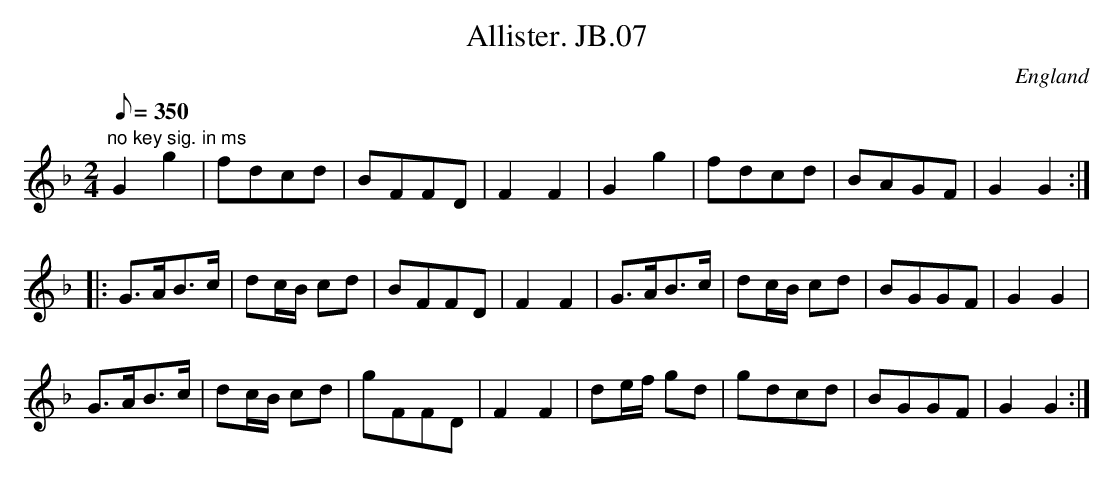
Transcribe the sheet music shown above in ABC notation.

X:1
T:Allister. JB.07
M:2/4
L:1/8
Q:350
O:England
K:F
"no key sig. in ms"G2g2|fdcd|BFFD|F2F2|G2g2|fdcd|BAGF|G2G2:|!
|:G>AB>c|dc/B/ cd|BFFD|F2F2|G>AB>c|dc/B/ cd|BGGF|G2G2|!
G>AB>c|dc/B/ cd|gFFD|F2F2|de/f/ gd|gdcd|BGGF|G2G2:|]
